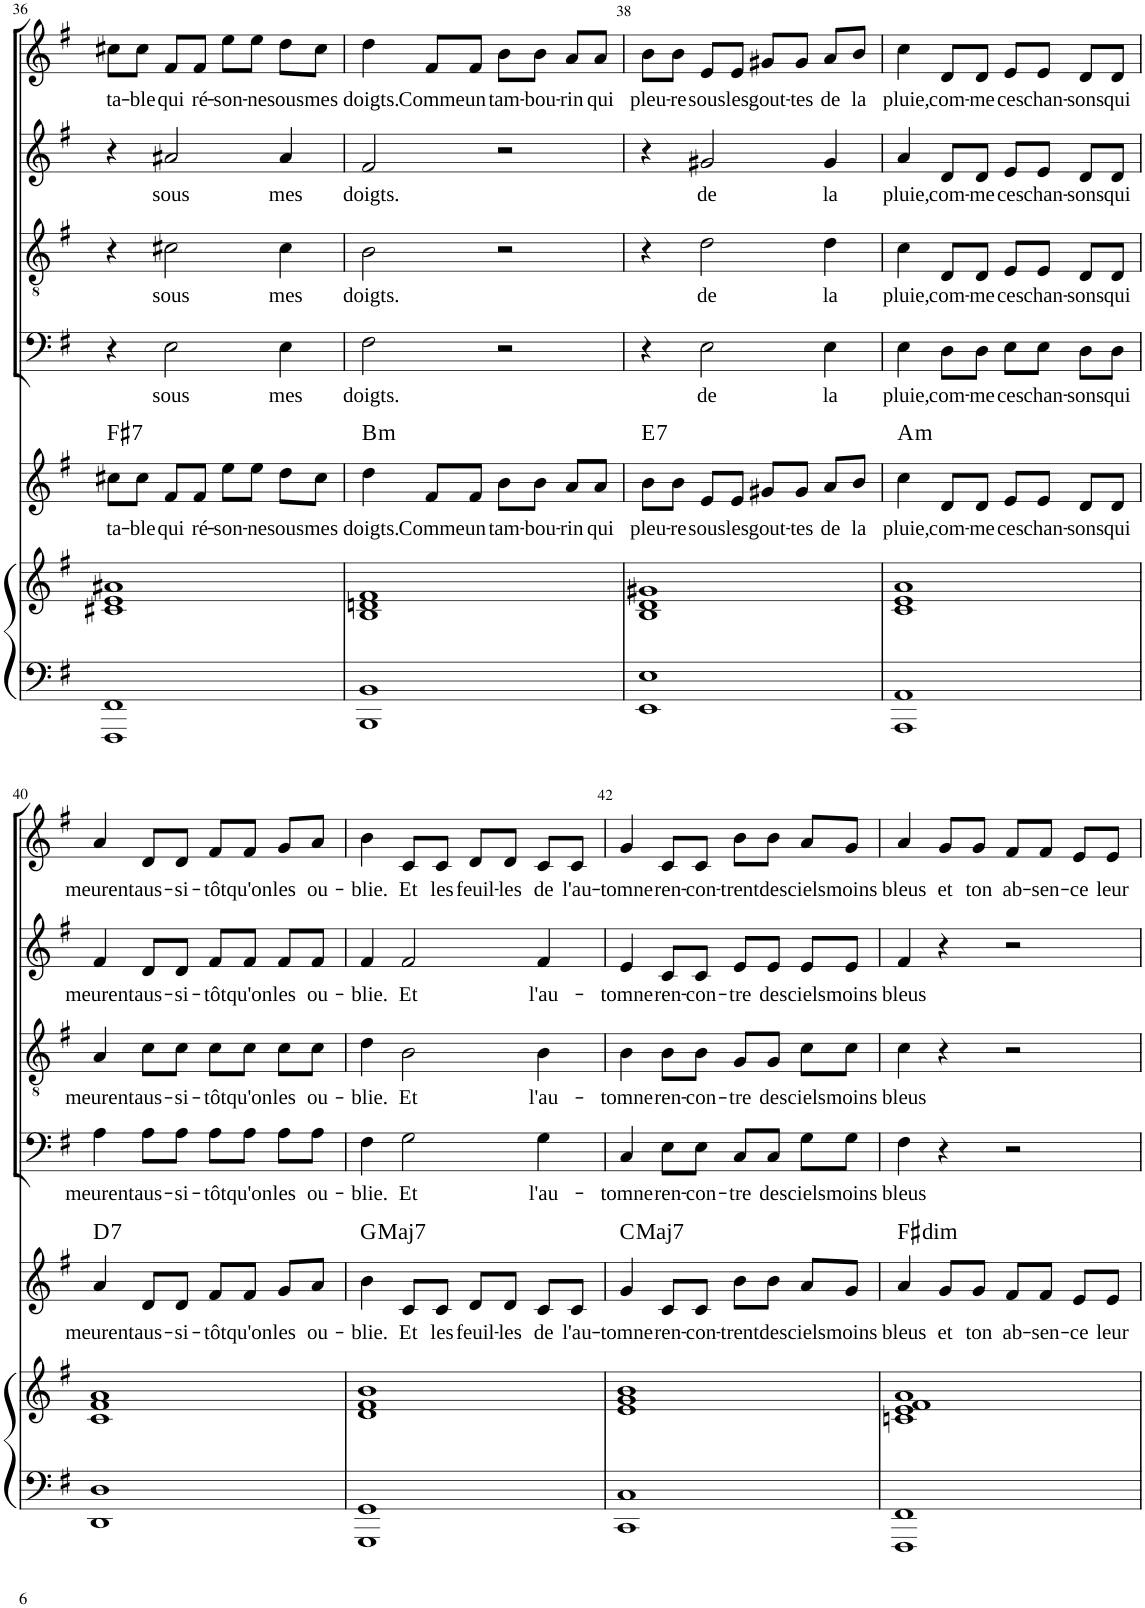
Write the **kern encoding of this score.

**kern	**kern	**kern	**text	**harte	**kern	**text	**kern	**text	**kern	**text	**kern	**text
*part6	*part6	*part5	*part5	*part5	*part4	*part4	*part3	*part3	*part2	*part2	*part1	*part1
*staff7	*staff6	*staff5	*staff5	*	*staff4	*staff4	*staff3	*staff3	*staff2	*staff2	*staff1	*staff1
*I"Piano	*	*I"Voice	*	*	*I"Basse	*	*I"Tenor	*	*I"Alto	*	*I"Soprano	*
*I'Pno	*	*	*	*	*	*	*	*	*	*	*	*
!!LO:PB:g=z
*clefF4	*clefG2	*clefG2	*	*	*clefF4	*	*clefGv2	*	*clefG2	*	*clefG2	*
*k[f#]	*k[f#]	*k[f#]	*	*	*k[f#]	*	*k[f#]	*	*k[f#]	*	*k[f#]	*
*M4/4	*M4/4	*M4/4	*	*	*M4/4	*	*M4/4	*	*M4/4	*	*M4/4	*
=36	=36	=36	=36	=36	=36	=36	=36	=36	=36	=36	=36	=36
!	!	!	!LO:LY:b	!LO:H:kt=7	!	!	!	!	!	!	!	!LO:LY:b
1FFF# 1FF#	1c#X 1e 1a#X	8cc#X\L	ta-	F#:7	4r	.	4r	.	4r	.	8cc#X\L	ta-
!	!	!	!LO:LY:b	!	!	!	!	!	!	!	!	!LO:LY:b
.	.	8cc#\J	-ble	.	.	.	.	.	.	.	8cc#\J	-ble
!	!	!	!LO:LY:b	!	!	!LO:LY:b	!	!LO:LY:b	!	!LO:LY:b	!	!LO:LY:b
.	.	8f#/L	qui	.	2E\	sous	2c#X\	sous	2a#X/	sous	8f#/L	qui
!	!	!	!LO:LY:b	!	!	!	!	!	!	!	!	!LO:LY:b
.	.	8f#/J	ré-	.	.	.	.	.	.	.	8f#/J	ré-
!	!	!	!LO:LY:b	!	!	!	!	!	!	!	!	!LO:LY:b
.	.	8ee\L	-son-	.	.	.	.	.	.	.	8ee\L	-son-
!	!	!	!LO:LY:b	!	!	!	!	!	!	!	!	!LO:LY:b
.	.	8ee\J	-ne	.	.	.	.	.	.	.	8ee\J	-ne
!	!	!	!LO:LY:b	!	!	!LO:LY:b	!	!LO:LY:b	!	!LO:LY:b	!	!LO:LY:b
.	.	8dd\L	sous	.	4E\	mes	4c#\	mes	4a#/	mes	8dd\L	sous
!	!	!	!LO:LY:b	!	!	!	!	!	!	!	!	!LO:LY:b
.	.	8cc#\J	mes	.	.	.	.	.	.	.	8cc#\J	mes
=37	=37	=37	=37	=37	=37	=37	=37	=37	=37	=37	=37	=37
!	!	!	!LO:LY:b	!LO:H:kt=m	!	!LO:LY:b	!	!LO:LY:b	!	!LO:LY:b	!	!LO:LY:b
1BBB 1BB	1B 1dn 1f#	4dd\	doigts.	B:min	2F#\	doigts.	2B\	doigts.	2f#/	doigts.	4dd\	doigts.
!	!	!	!LO:LY:b	!	!	!	!	!	!	!	!	!LO:LY:b
.	.	8f#/L	Comme	.	.	.	.	.	.	.	8f#/L	Comme
!	!	!	!LO:LY:b	!	!	!	!	!	!	!	!	!LO:LY:b
.	.	8f#/J	un	.	.	.	.	.	.	.	8f#/J	un
!	!	!	!LO:LY:b	!	!	!	!	!	!	!	!	!LO:LY:b
.	.	8b\L	tam-	.	2r	.	2r	.	2r	.	8b\L	tam-
!	!	!	!LO:LY:b	!	!	!	!	!	!	!	!	!LO:LY:b
.	.	8b\J	-bou-	.	.	.	.	.	.	.	8b\J	-bou-
!	!	!	!LO:LY:b	!	!	!	!	!	!	!	!	!LO:LY:b
.	.	8a/L	-rin	.	.	.	.	.	.	.	8a/L	-rin
!	!	!	!LO:LY:b	!	!	!	!	!	!	!	!	!LO:LY:b
.	.	8a/J	qui	.	.	.	.	.	.	.	8a/J	qui
=38	=38	=38	=38	=38	=38	=38	=38	=38	=38	=38	=38	=38
!	!	!	!LO:LY:b	!LO:H:kt=7	!	!	!	!	!	!	!	!LO:LY:b
1EE 1E	1B 1d 1g#X	8b\L	pleu-	E:7	4r	.	4r	.	4r	.	8b\L	pleu-
!	!	!	!LO:LY:b	!	!	!	!	!	!	!	!	!LO:LY:b
.	.	8b\J	-re	.	.	.	.	.	.	.	8b\J	-re
!	!	!	!LO:LY:b	!	!	!LO:LY:b	!	!LO:LY:b	!	!LO:LY:b	!	!LO:LY:b
.	.	8e/L	sous	.	2E\	de	2d\	de	2g#X/	de	8e/L	sous
!	!	!	!LO:LY:b	!	!	!	!	!	!	!	!	!LO:LY:b
.	.	8e/J	les	.	.	.	.	.	.	.	8e/J	les
!	!	!	!LO:LY:b	!	!	!	!	!	!	!	!	!LO:LY:b
.	.	8g#X/L	gout-	.	.	.	.	.	.	.	8g#X/L	gout-
!	!	!	!LO:LY:b	!	!	!	!	!	!	!	!	!LO:LY:b
.	.	8g#/J	-tes	.	.	.	.	.	.	.	8g#/J	-tes
!	!	!	!LO:LY:b	!	!	!LO:LY:b	!	!LO:LY:b	!	!LO:LY:b	!	!LO:LY:b
.	.	8a/L	de	.	4E\	la	4d\	la	4g#/	la	8a/L	de
!	!	!	!LO:LY:b	!	!	!	!	!	!	!	!	!LO:LY:b
.	.	8b/J	la	.	.	.	.	.	.	.	8b/J	la
=39	=39	=39	=39	=39	=39	=39	=39	=39	=39	=39	=39	=39
!	!	!	!LO:LY:b	!LO:H:kt=m	!	!LO:LY:b	!	!LO:LY:b	!	!LO:LY:b	!	!LO:LY:b
1AAA 1AA	1c 1e 1a	4cc\	pluie,	A:min	4E\	pluie,	4c\	pluie,	4a/	pluie,	4cc\	pluie,
!	!	!	!LO:LY:b	!	!	!LO:LY:b	!	!LO:LY:b	!	!LO:LY:b	!	!LO:LY:b
.	.	8d/L	com-	.	8D\L	com-	8D/L	com-	8d/L	com-	8d/L	com-
!	!	!	!LO:LY:b	!	!	!LO:LY:b	!	!LO:LY:b	!	!LO:LY:b	!	!LO:LY:b
.	.	8d/J	-me	.	8D\J	-me	8D/J	-me	8d/J	-me	8d/J	-me
!	!	!	!LO:LY:b	!	!	!LO:LY:b	!	!LO:LY:b	!	!LO:LY:b	!	!LO:LY:b
.	.	8e/L	ces	.	8E\L	ces	8E/L	ces	8e/L	ces	8e/L	ces
!	!	!	!LO:LY:b	!	!	!LO:LY:b	!	!LO:LY:b	!	!LO:LY:b	!	!LO:LY:b
.	.	8e/J	chan-	.	8E\J	chan-	8E/J	chan-	8e/J	chan-	8e/J	chan-
!	!	!	!LO:LY:b	!	!	!LO:LY:b	!	!LO:LY:b	!	!LO:LY:b	!	!LO:LY:b
.	.	8d/L	-sons	.	8D\L	-sons	8D/L	-sons	8d/L	-sons	8d/L	-sons
!	!	!	!LO:LY:b	!	!	!LO:LY:b	!	!LO:LY:b	!	!LO:LY:b	!	!LO:LY:b
.	.	8d/J	qui	.	8D\J	qui	8D/J	qui	8d/J	qui	8d/J	qui
!!LO:LB:g=z
=40	=40	=40	=40	=40	=40	=40	=40	=40	=40	=40	=40	=40
!	!	!	!LO:LY:b	!LO:H:kt=7	!	!LO:LY:b	!	!LO:LY:b	!	!LO:LY:b	!	!LO:LY:b
1DD 1D	1c 1f# 1a	4a/	meurent	D:7	4A\	meurent	4A/	meurent	4f#/	meurent	4a/	meurent
!	!	!	!LO:LY:b	!	!	!LO:LY:b	!	!LO:LY:b	!	!LO:LY:b	!	!LO:LY:b
.	.	8d/L	aus-	.	8A\L	aus-	8c\L	aus-	8d/L	aus-	8d/L	aus-
!	!	!	!LO:LY:b	!	!	!LO:LY:b	!	!LO:LY:b	!	!LO:LY:b	!	!LO:LY:b
.	.	8d/J	-si-	.	8A\J	-si-	8c\J	-si-	8d/J	-si-	8d/J	-si-
!	!	!	!LO:LY:b	!	!	!LO:LY:b	!	!LO:LY:b	!	!LO:LY:b	!	!LO:LY:b
.	.	8f#/L	-tôt	.	8A\L	-tôt	8c\L	-tôt	8f#/L	-tôt	8f#/L	-tôt
!	!	!	!LO:LY:b	!	!	!LO:LY:b	!	!LO:LY:b	!	!LO:LY:b	!	!LO:LY:b
.	.	8f#/J	qu'on	.	8A\J	qu'on	8c\J	qu'on	8f#/J	qu'on	8f#/J	qu'on
!	!	!	!LO:LY:b	!	!	!LO:LY:b	!	!LO:LY:b	!	!LO:LY:b	!	!LO:LY:b
.	.	8g/L	les	.	8A\L	les	8c\L	les	8f#/L	les	8g/L	les
!	!	!	!LO:LY:b	!	!	!LO:LY:b	!	!LO:LY:b	!	!LO:LY:b	!	!LO:LY:b
.	.	8a/J	ou-	.	8A\J	ou-	8c\J	ou-	8f#/J	ou-	8a/J	ou-
=41	=41	=41	=41	=41	=41	=41	=41	=41	=41	=41	=41	=41
!	!	!	!LO:LY:b	!LO:H:kt=Maj7	!	!LO:LY:b	!	!LO:LY:b	!	!LO:LY:b	!	!LO:LY:b
1GGG 1GG	1d 1f# 1b	4b\	-blie.	G:maj7	4F#\	-blie.	4d\	-blie.	4f#/	-blie.	4b\	-blie.
!	!	!	!LO:LY:b	!	!	!LO:LY:b	!	!LO:LY:b	!	!LO:LY:b	!	!LO:LY:b
.	.	8c/L	Et	.	2G\	Et	2B\	Et	2f#/	Et	8c/L	Et
!	!	!	!LO:LY:b	!	!	!	!	!	!	!	!	!LO:LY:b
.	.	8c/J	les	.	.	.	.	.	.	.	8c/J	les
!	!	!	!LO:LY:b	!	!	!	!	!	!	!	!	!LO:LY:b
.	.	8d/L	feuil-	.	.	.	.	.	.	.	8d/L	feuil-
!	!	!	!LO:LY:b	!	!	!	!	!	!	!	!	!LO:LY:b
.	.	8d/J	-les	.	.	.	.	.	.	.	8d/J	-les
!	!	!	!LO:LY:b	!	!	!LO:LY:b	!	!LO:LY:b	!	!LO:LY:b	!	!LO:LY:b
.	.	8c/L	de	.	4G\	l'au-	4B\	l'au-	4f#/	l'au-	8c/L	de
!	!	!	!LO:LY:b	!	!	!	!	!	!	!	!	!LO:LY:b
.	.	8c/J	l'au-	.	.	.	.	.	.	.	8c/J	l'au-
=42	=42	=42	=42	=42	=42	=42	=42	=42	=42	=42	=42	=42
!	!	!	!LO:LY:b	!LO:H:kt=Maj7	!	!LO:LY:b	!	!LO:LY:b	!	!LO:LY:b	!	!LO:LY:b
1CC 1C	1e 1g 1b	4g/	-tomne	C:maj7	4C/	-tomne	4B\	-tomne	4e/	-tomne	4g/	-tomne
!	!	!	!LO:LY:b	!	!	!LO:LY:b	!	!LO:LY:b	!	!LO:LY:b	!	!LO:LY:b
.	.	8c/L	ren-	.	8E\L	ren-	8B\L	ren-	8c/L	ren-	8c/L	ren-
!	!	!	!LO:LY:b	!	!	!LO:LY:b	!	!LO:LY:b	!	!LO:LY:b	!	!LO:LY:b
.	.	8c/J	-con-	.	8E\J	-con-	8B\J	-con-	8c/J	-con-	8c/J	-con-
!	!	!	!LO:LY:b	!	!	!LO:LY:b	!	!LO:LY:b	!	!LO:LY:b	!	!LO:LY:b
.	.	8b\L	-trent	.	8C/L	-tre	8G/L	-tre	8e/L	-tre	8b\L	-trent
!	!	!	!LO:LY:b	!	!	!LO:LY:b	!	!LO:LY:b	!	!LO:LY:b	!	!LO:LY:b
.	.	8b\J	des	.	8C/J	des	8G/J	des	8e/J	des	8b\J	des
!	!	!	!LO:LY:b	!	!	!LO:LY:b	!	!LO:LY:b	!	!LO:LY:b	!	!LO:LY:b
.	.	8a/L	ciels	.	8G\L	ciels	8c\L	ciels	8e/L	ciels	8a/L	ciels
!	!	!	!LO:LY:b	!	!	!LO:LY:b	!	!LO:LY:b	!	!LO:LY:b	!	!LO:LY:b
.	.	8g/J	moins	.	8G\J	moins	8c\J	moins	8e/J	moins	8g/J	moins
=43	=43	=43	=43	=43	=43	=43	=43	=43	=43	=43	=43	=43
!	!	!	!LO:LY:b	!LO:H:kt=dim	!	!LO:LY:b	!	!LO:LY:b	!	!LO:LY:b	!	!LO:LY:b
1FFF# 1FF#	1cn 1e 1f# 1a	4a/	bleus	F#:dim	4F#\	bleus	4c\	bleus	4f#/	bleus	4a/	bleus
!	!	!	!LO:LY:b	!	!	!	!	!	!	!	!	!LO:LY:b
.	.	8g/L	et	.	4r	.	4r	.	4r	.	8g/L	et
!	!	!	!LO:LY:b	!	!	!	!	!	!	!	!	!LO:LY:b
.	.	8g/J	ton	.	.	.	.	.	.	.	8g/J	ton
!	!	!	!LO:LY:b	!	!	!	!	!	!	!	!	!LO:LY:b
.	.	8f#/L	ab-	.	2r	.	2r	.	2r	.	8f#/L	ab-
!	!	!	!LO:LY:b	!	!	!	!	!	!	!	!	!LO:LY:b
.	.	8f#/J	-sen-	.	.	.	.	.	.	.	8f#/J	-sen-
!	!	!	!LO:LY:b	!	!	!	!	!	!	!	!	!LO:LY:b
.	.	8e/L	-ce	.	.	.	.	.	.	.	8e/L	-ce
!	!	!	!LO:LY:b	!	!	!	!	!	!	!	!	!LO:LY:b
.	.	8e/J	leur	.	.	.	.	.	.	.	8e/J	leur
=	=	=	=	=	=	=	=	=	=	=	=	=
*-	*-	*-	*-	*-	*-	*-	*-	*-	*-	*-	*-	*-
